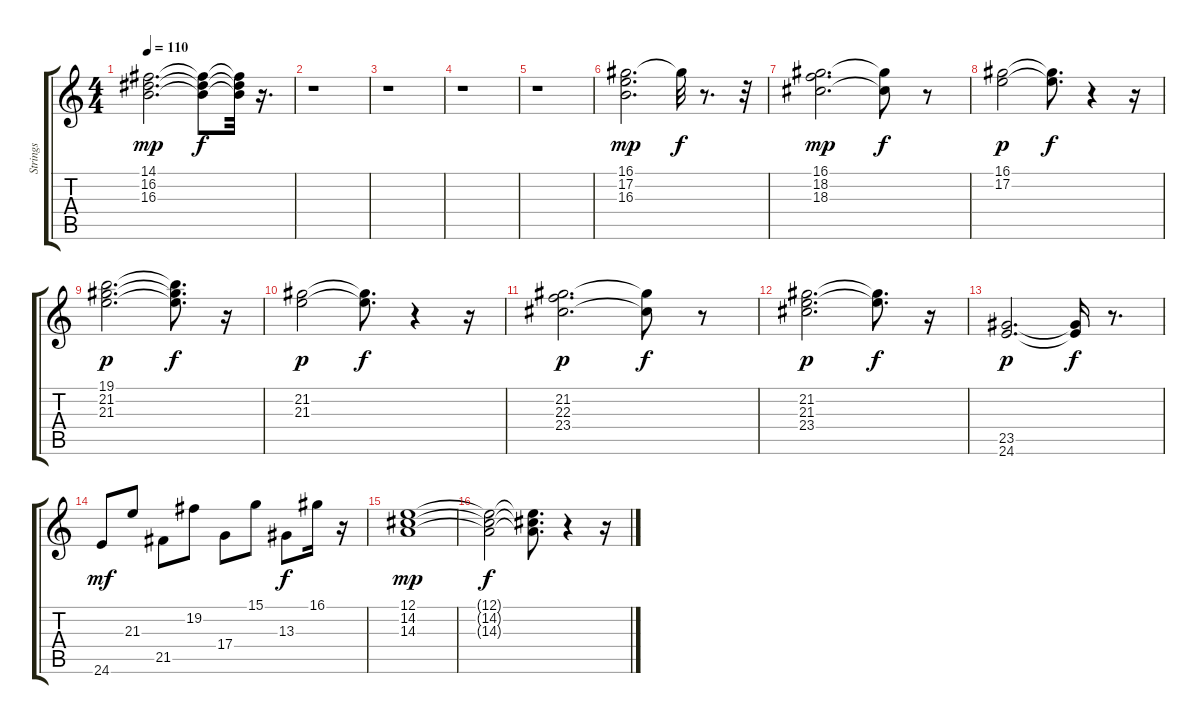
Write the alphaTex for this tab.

\track ("Strings" "Strings") {instrument stringensemble1}
\staff {score tabs}
\tuning (E4 B3 G3 D3 A2 E2) {hide}
\ts (4 4)
\tempo 110
\clef g2
\ks c
(14.1 16.2 16.3).2{d dy mp} (14.1{t} 16.2{t} 16.3{t}).8{dy f} (14.1{t} 16.2{t} 16.3{t}).32 r.16{d} |
r.1 |
r.1 |
r.1 |
r.1 |
(16.1 17.2 16.3).2{d dy mp} 16.1{t}.32{dy f} r.8{d} r.32 |
(16.1 18.2 18.3).2{d dy mp} (16.1{t} 18.3{t}).8{dy f} r.8 |
(16.1 17.2).2{dy p} (16.1{t} 17.2{t}).8{d dy f} r.4 r.16 |
(19.1 21.2 21.3).2{d dy p} (19.1{t} 21.2{t} 21.3{t}).8{d dy f} r.16 |
(21.2 21.3).2{dy p} (21.2{t} 21.3{t}).8{d dy f} r.4 r.16 |
(21.2 22.3 23.4).2{d dy p} (21.2{t} 23.4{t}).8{dy f} r.8 |
(21.2 21.3 23.4).2{d dy p} (21.2{t} 21.3{t}).8{d dy f} r.16 |
(23.5 24.6).2{d dy p} (23.5{t} 24.6{t}).16{dy f} r.8{d} |
24.6.8{dy mf} 21.3.8 21.5.8 19.2.8 17.4.8 15.1.8 13.3.8{dy f} 16.1.16 r.16 |
(12.1 14.2 14.3).1{dy mp} |
(12.1{t} 14.2{t} 14.3{t}).2{dy f} (12.1{t} 14.2{t} 14.3{t}).8{d} r.4 r.16
